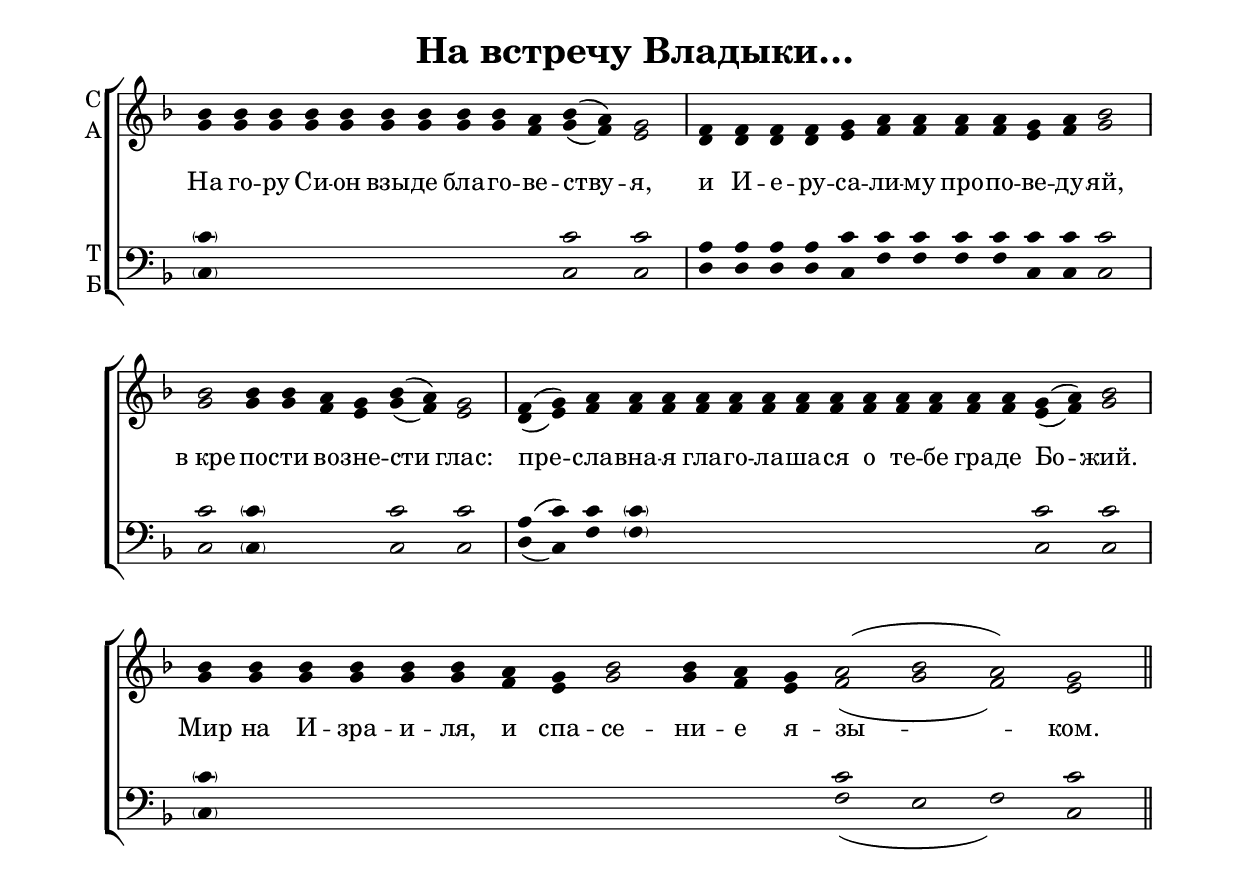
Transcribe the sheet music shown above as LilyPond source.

\version "2.18.2"

% закомментируйте строку ниже, чтобы получался pdf с навигацией
#(ly:set-option 'point-and-click #f)
#(ly:set-option 'midi-extension "mid")
%#(set-global-staff-size 16)

abr = { \break }
%abr = {}

co = \cadenzaOn
cof = \cadenzaOff
cb = { \cadenzaOff \bar "|" }
stemOff = { \hide Staff.Stem }

global = {
  \autoBeamOff
  \key f \major
  \stemOff
}

sopvoice = \relative c'' {
  \global
  \co bes4 bes bes bes bes bes bes bes bes a bes( a) g2 \cb \co f4 f f f g a a a a g a bes2 \cb
  \co bes2 bes4 bes a g bes( a) g2 \cb \co f4( g) a a a a a a a a a a a a a
  g( a) bes2 \cb \co bes4 bes bes bes bes bes a g bes2 bes4 a g a2( bes a) g
  \cof \bar "||"
 
}

altvoice = \relative c'' {
  \global
  g4 g g g g g g g g f g( f) e2
  d4 d d d e f f f f e f g2
  g g4 g f e g( f) e2
  d4( e) f f f f f f f f f f f f f e( f) g2
  g4 g g g g g f e g2 g4 f e f2( g f) e
}

tenorvoice = \relative c' {
  \global
  \parenthesize c4 \repeat unfold 9 s4 c2 c
  a4 a a a c c c c c c c c2
  c \parenthesize c4 \repeat unfold 3 s4 c2 c
  a4( c) c \parenthesize c \repeat unfold 11 s4 c2 c
  \parenthesize c4 \repeat unfold 12 s4 c2 s1 c2
}

bassvoice = \relative c {
  \global
  \parenthesize c4 \repeat unfold 9 s4 c2 c
  d4 d d d c f f f f c c c2
  c \parenthesize c4 \repeat unfold 3 s4 c2 c
  d4( c) f \parenthesize f \repeat unfold 11 s4 c2 c
  \parenthesize c4 \repeat unfold 12 s4 f2( e f) c
}

 
texts = \lyricmode { 
  На го -- ру Си -- он взы -- де бла -- го -- ве -- ству -- я, и И -- е -- ру -- са -- ли -- му про -- по -- ве -- ду -- яй,
  в_кре -- по -- сти во -- зне -- сти глас: пре -- сла -- вна -- я гла -- го -- ла -- ша -- ся о те -- бе гра -- де Бо -- жий.
  Мир на И -- зра -- и -- ля, и спа -- се -- ни -- е я -- зы -- ком.
}

\bookpart {
  \header {
    title = "На встречу Владыки…"
    %subtitle = "архиерейская"
    % Удалить строку версии LilyPond 
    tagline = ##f
  }

  \paper {
    #(set-default-paper-size "a4")
    top-margin = 10
    left-margin = 20
    right-margin = 15
    bottom-margin = 15
    indent = 0
    %ragged-bottom = ##f
    %ragged-last-bottom = ##f
  }

\score {
  \new ChoirStaff
  <<
    \new Staff = "sa" \with {
      instrumentName = \markup { \column { "С" "А"  } }
      midiInstrument = "voice oohs"
    } <<
      \new Voice = "soprano" { \voiceOne \sopvoice }
      \new Voice  = "alto" { \voiceTwo \altvoice }
    >> 
    \new Lyrics \lyricsto "soprano" { \texts }
  
    \new Staff = "tb" \with {
      instrumentName = \markup { \column { "Т" "Б" } }
      midiInstrument = "voice oohs"
    } <<
        \new Voice = "tenor" { \voiceOne \clef bass \tenorvoice }
        \new Voice = "bass" { \voiceTwo \bassvoice }
    >>
  >>
  \layout {
    \context {
        \Staff
        % удаляем обозначение темпа из общего плана
        \remove "Time_signature_engraver"
        \remove "Bar_number_engraver"
      }
%    #(layout-set-staff-size 15)
  }
  \midi {
    \tempo 4=120
  }
}
}

